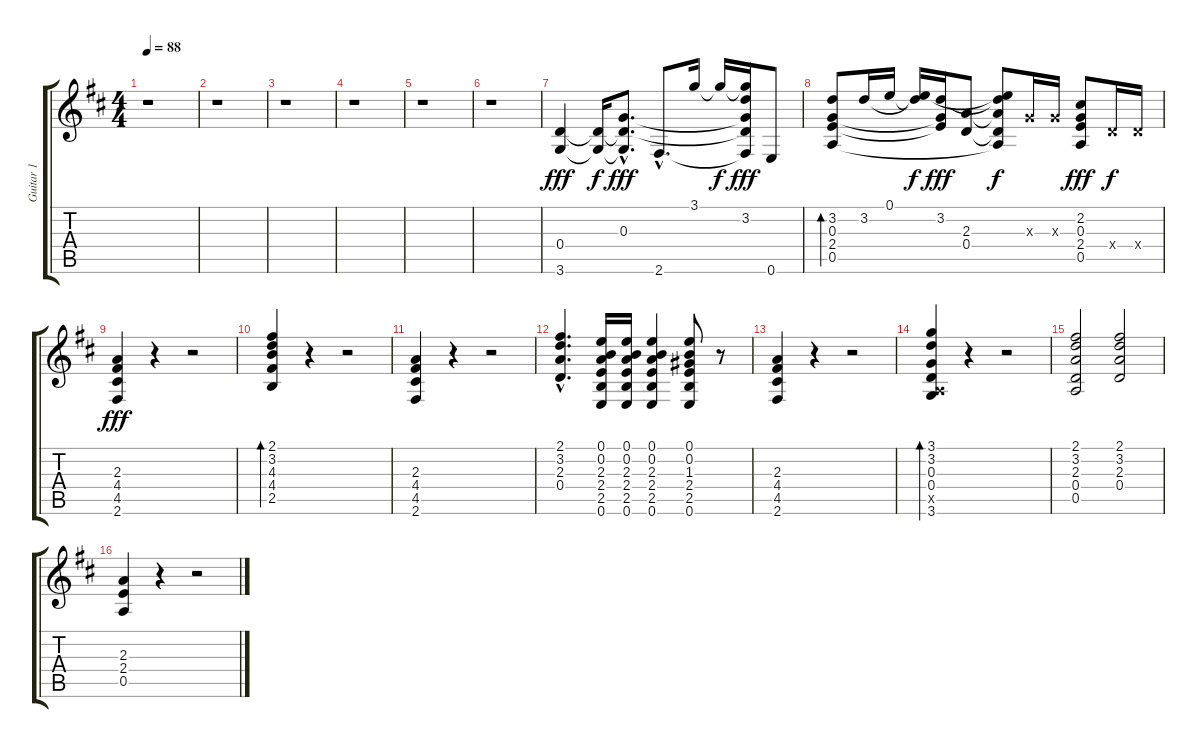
\track ("Guitar 1" "Guitar 1") {instrument acousticguitarsteel}
\staff {score tabs}
\tuning (E4 B3 G3 D3 A2 E2) {hide}
\ts (4 4)
\tempo 88
\clef g2
\ks d
r.1{dy fff} |
r.1 |
r.1 |
r.1 |
r.1 |
r.1 |
(0.4 3.6).4 (0.4{t} 3.6{t}).16{dy f} (0.3{hac} 0.4{hac t} 3.6{hac t}).8{d dy fff} 2.6{hac}.8{d} 3.1.16 3.1{t}.16{dy f} (3.1{t} 3.2 0.3{t} 0.4{t} 2.6{t}).16{dy fff} 0.6.8 |
(3.2 0.3 2.4 0.5).8{bd 240} 3.2.16 0.1.16 (0.1{t} 3.2{t}).16{dy f} (3.2 0.3{t} 2.4{t}).16{dy fff} (2.3 0.4).8 (0.1{t} 3.2{t} 2.3{t} 0.4{t} 0.5{t}).8{dy f} 0.3{x}.16 0.3{x}.16 (2.2 0.3 2.4 0.5).8{dy fff} 0.4{x}.16{dy f} 0.4{x}.16 |
(2.3 4.4 4.5 2.6).4{dy fff} r.4 r.2 |
(2.1 3.2 4.3 4.4 2.5).4{bd 240} r.4 r.2 |
(2.3 4.4 4.5 2.6).4 r.4 r.2 |
(2.1{hac} 3.2{hac} 2.3{hac} 0.4{hac}).4{d} (0.1 0.2 2.3 2.4 2.5 0.6).16 (0.1 0.2 2.3 2.4 2.5 0.6).16 (0.1 0.2 2.3 2.4 2.5 0.6).4 (0.1 0.2 1.3 2.4 2.5 0.6).8 r.8 |
(2.3 4.4 4.5 2.6).4 r.4 r.2 |
(3.1 3.2 0.3 0.4 0.5{x} 3.6).4{bd 240} r.4 r.2 |
(2.1 3.2 2.3 0.4 0.5).2 (2.1 3.2 2.3 0.4).2 |
(2.3 2.4 0.5).4 r.4 r.2
